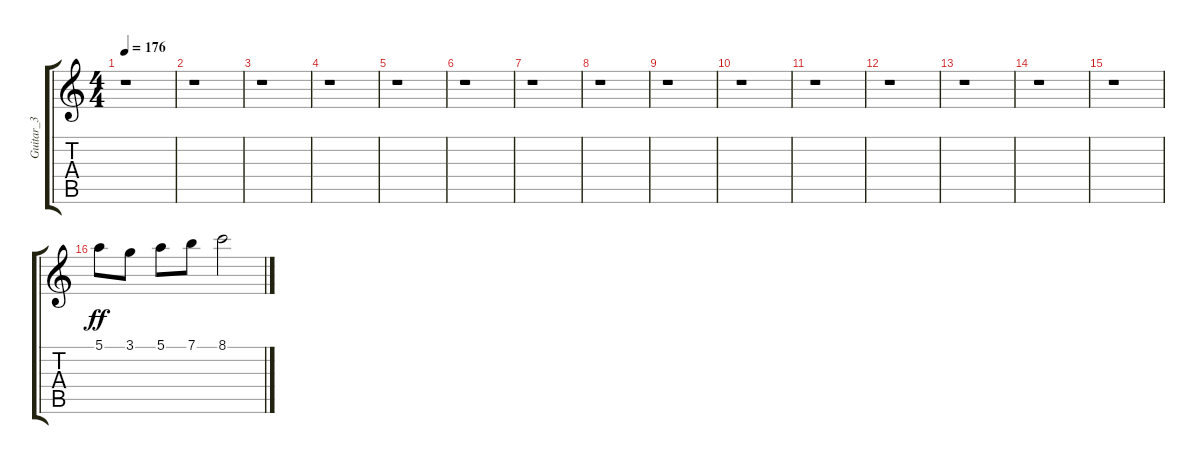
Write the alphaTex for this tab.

\track ("Guitar_3" "Guitar_3") {instrument distortionguitar}
\staff {score tabs}
\tuning (E4 B3 G3 D3 A2 E2) {hide}
\ts (4 4)
\tempo 176
\clef g2
\ks c
r.1{dy mf} |
r.1 |
r.1 |
r.1 |
r.1 |
r.1 |
r.1 |
r.1 |
r.1 |
r.1 |
r.1 |
r.1 |
r.1 |
r.1 |
r.1 |
5.1.8{dy ff} 3.1.8 5.1.8 7.1.8 8.1.2
